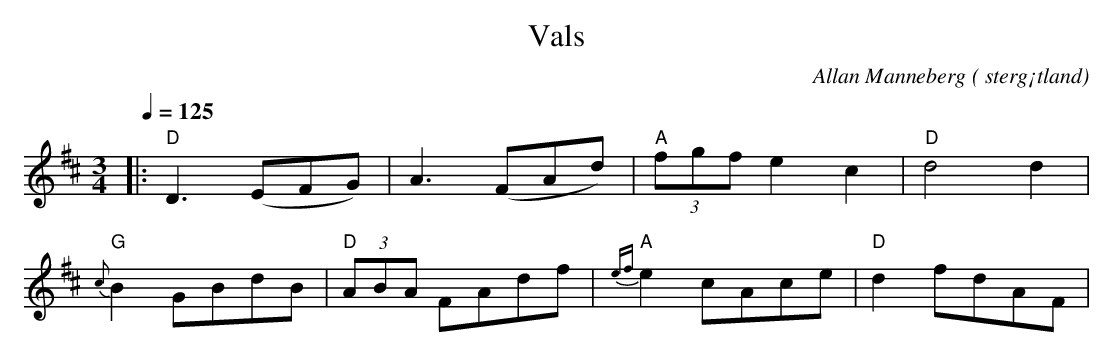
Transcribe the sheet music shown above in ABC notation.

X:1
T:Vals
O: sterg¡tland
C:Allan Manneberg
Q:1/4=125
M: 3/4
L: 1/8
K: D
|: "D"D3(EFG) | A3(FAd) |"A" (3fgf e2 c2|"D" d4 d2|
"G" {c}B2 GBdB| "D" (3ABA FAdf | "A" {ef}e2 cAce|"D" d2 fdAF|
:|
|: :|
